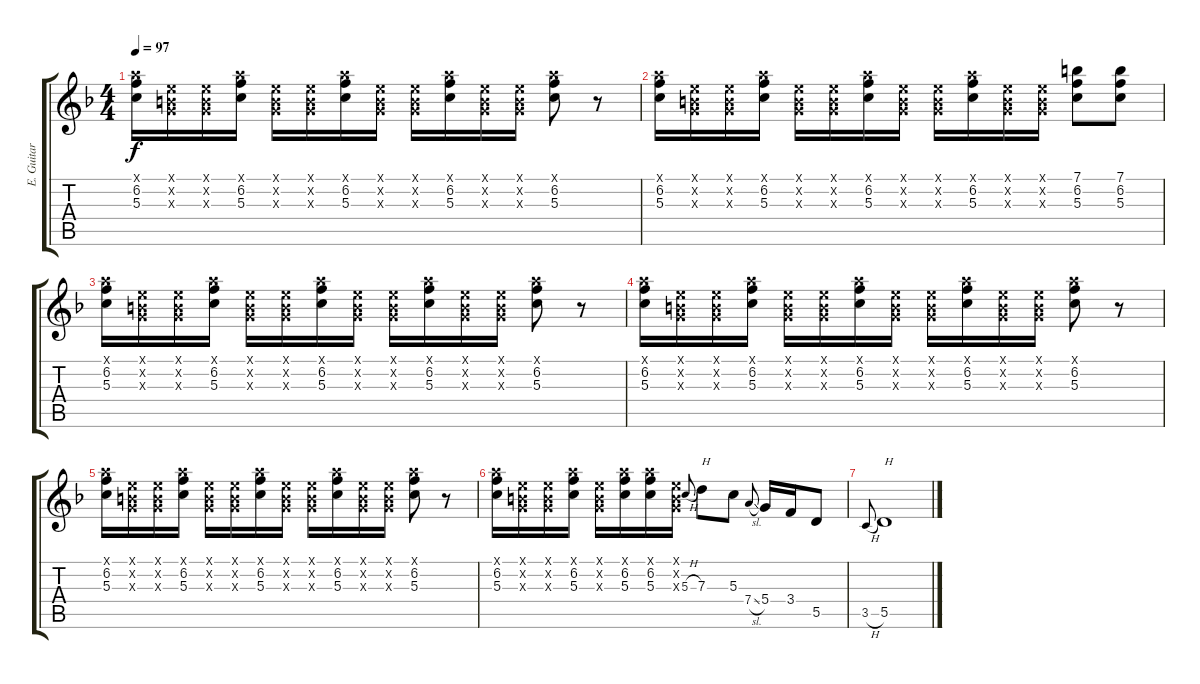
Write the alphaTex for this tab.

\track ("E. Guitar I" "E. Guitar ") {instrument electricguitarclean}
\staff {score tabs}
\tuning (E4 B3 G3 D3 A2 E2) {hide}
\ts (4 4)
\tempo 97
\clef g2
\ks f
(5.1{x} 6.2 5.3).16{dy f} (0.1{x} 0.2{x} 0.3{x}).16 (0.1{x} 0.2{x} 0.3{x}).16 (5.1{x} 6.2 5.3).16 (0.1{x} 0.2{x} 0.3{x}).16 (0.1{x} 0.2{x} 0.3{x}).16 (5.1{x} 6.2 5.3).16 (0.1{x} 0.2{x} 0.3{x}).16 (0.1{x} 0.2{x} 0.3{x}).16 (5.1{x} 6.2 5.3).16 (0.1{x} 0.2{x} 0.3{x}).16 (0.1{x} 0.2{x} 0.3{x}).16 (5.1{x} 6.2 5.3).8 r.8 |
(5.1{x} 6.2 5.3).16 (0.1{x} 0.2{x} 0.3{x}).16 (0.1{x} 0.2{x} 0.3{x}).16 (5.1{x} 6.2 5.3).16 (0.1{x} 0.2{x} 0.3{x}).16 (0.1{x} 0.2{x} 0.3{x}).16 (5.1{x} 6.2 5.3).16 (0.1{x} 0.2{x} 0.3{x}).16 (0.1{x} 0.2{x} 0.3{x}).16 (5.1{x} 6.2 5.3).16 (0.1{x} 0.2{x} 0.3{x}).16 (0.1{x} 0.2{x} 0.3{x}).16 (7.1 6.2 5.3).8 (7.1 6.2 5.3).8 |
(5.1{x} 6.2 5.3).16 (0.1{x} 0.2{x} 0.3{x}).16 (0.1{x} 0.2{x} 0.3{x}).16 (5.1{x} 6.2 5.3).16 (0.1{x} 0.2{x} 0.3{x}).16 (0.1{x} 0.2{x} 0.3{x}).16 (5.1{x} 6.2 5.3).16 (0.1{x} 0.2{x} 0.3{x}).16 (0.1{x} 0.2{x} 0.3{x}).16 (5.1{x} 6.2 5.3).16 (0.1{x} 0.2{x} 0.3{x}).16 (0.1{x} 0.2{x} 0.3{x}).16 (5.1{x} 6.2 5.3).8 r.8 |
(5.1{x} 6.2 5.3).16 (0.1{x} 0.2{x} 0.3{x}).16 (0.1{x} 0.2{x} 0.3{x}).16 (5.1{x} 6.2 5.3).16 (0.1{x} 0.2{x} 0.3{x}).16 (0.1{x} 0.2{x} 0.3{x}).16 (5.1{x} 6.2 5.3).16 (0.1{x} 0.2{x} 0.3{x}).16 (0.1{x} 0.2{x} 0.3{x}).16 (5.1{x} 6.2 5.3).16 (0.1{x} 0.2{x} 0.3{x}).16 (0.1{x} 0.2{x} 0.3{x}).16 (5.1{x} 6.2 5.3).8 r.8 |
(5.1{x} 6.2 5.3).16 (0.1{x} 0.2{x} 0.3{x}).16 (0.1{x} 0.2{x} 0.3{x}).16 (5.1{x} 6.2 5.3).16 (0.1{x} 0.2{x} 0.3{x}).16 (0.1{x} 0.2{x} 0.3{x}).16 (5.1{x} 6.2 5.3).16 (0.1{x} 0.2{x} 0.3{x}).16 (0.1{x} 0.2{x} 0.3{x}).16 (5.1{x} 6.2 5.3).16 (0.1{x} 0.2{x} 0.3{x}).16 (0.1{x} 0.2{x} 0.3{x}).16 (5.1{x} 6.2 5.3).8 r.8 |
(5.1{x} 6.2 5.3).16 (0.1{x} 0.2{x} 0.3{x}).16 (0.1{x} 0.2{x} 0.3{x}).16 (5.1{x} 6.2 5.3).16 (0.1{x} 0.2{x} 0.3{x}).16 (5.1{x} 6.2 5.3).16 (5.1{x} 6.2 5.3).16 (0.1{x} 0.2{x} 0.3{x}).16 5.3{h}.8{gr onbeat} 7.3.8{txt "H"} 5.3.8 7.4{sl}.8{gr onbeat} 5.4.16 3.4.16 5.5.8 |
3.5{h}.8{gr onbeat} 5.5.1{txt "H"}
